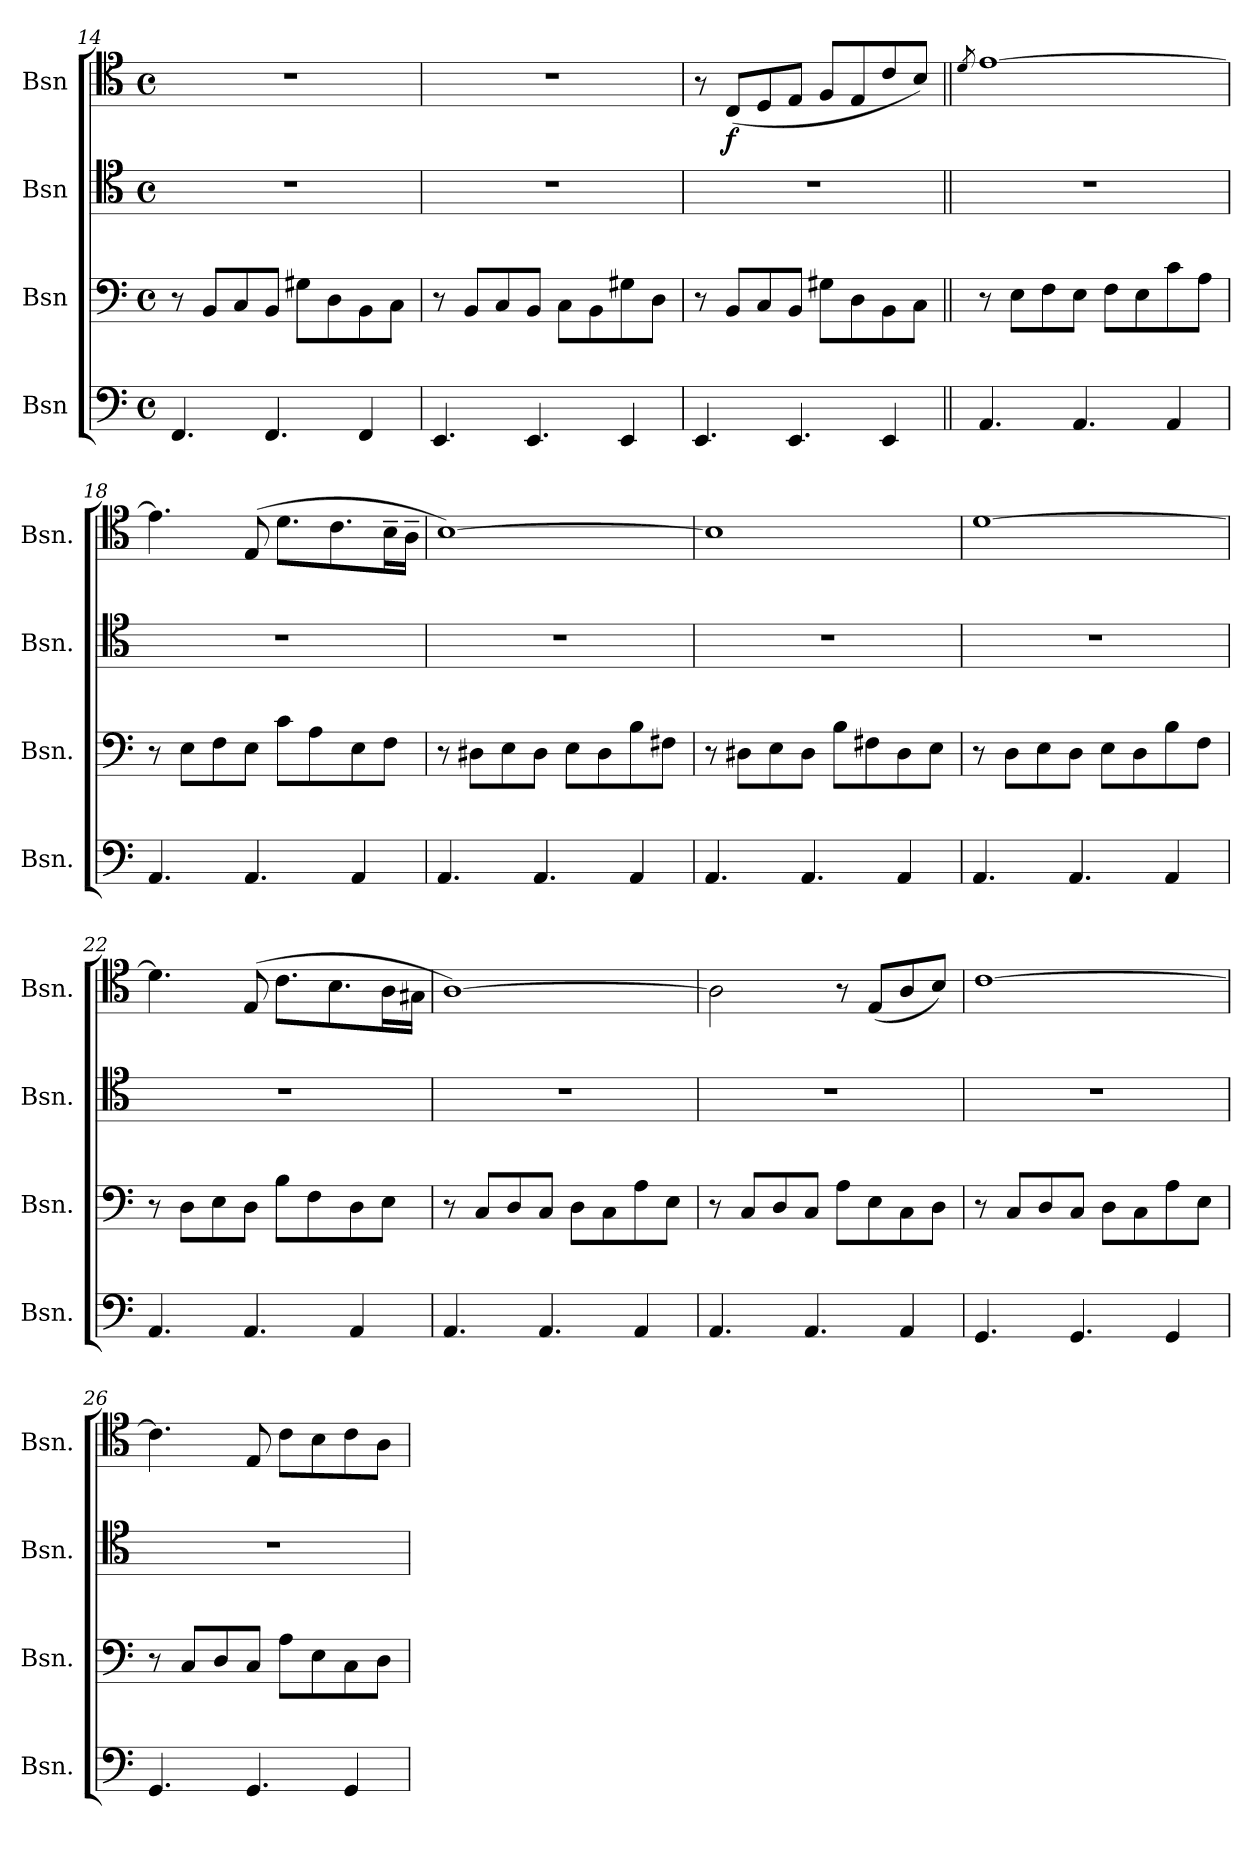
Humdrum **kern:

**kern	**kern	**kern	**kern	**dynam
*part4	*part3	*part2	*part1	*part1
*staff4	*staff3	*staff2	*staff1	*staff1
*I"Bsn	*I"Bsn	*I"Bsn	*I"Bsn	*
*I'Bsn.	*I'Bsn.	*I'Bsn.	*I'Bsn.	*
*clefF4	*clefF4	*clefC4	*clefC4	*
*k[]	*k[]	*k[]	*k[]	*
*M4/4	*M4/4	*M4/4	*M4/4	*
*met(c)	*met(c)	*met(c)	*met(c)	*
=14	=14	=14	=14	=14
4.FF/	8r	1r	1r	.
.	8BB/L	.	.	.
.	8C/	.	.	.
4.FF/	8BB/J	.	.	.
.	8G#X\L	.	.	.
.	8D\	.	.	.
4FF/	8BB\	.	.	.
.	8C\J	.	.	.
!!LO:LB:g=z
=15	=15	=15	=15	=15
4.EE/	8r	1r	1r	.
.	8BB/L	.	.	.
.	8C/	.	.	.
4.EE/	8BB/J	.	.	.
.	8C\L	.	.	.
.	8BB\	.	.	.
4EE/	8G#X\	.	.	.
.	8D\J	.	.	.
=16	=16	=16	=16	=16
4.EE/	8r	1r	8r	.
!	!	!	!	!LO:DY:b
.	8BB/L	.	(<8C/L	f
.	8C/	.	8D/	.
4.EE/	8BB/J	.	8E/J	.
.	8G#X\L	.	8F/L	.
.	8D\	.	8E/	.
4EE/	8BB\	.	8c/	.
.	8C\J	.	8B/J)	.
=17||	=17||	=17||	=17||	=17||
!!LO:REH:place=s1:a:B:fs=14:t=2
*	*	*	*MM135	*
.	.	.	8qd/	.
4.AA/	8r	1r	[1e	.
.	8E\L	.	.	.
.	8F\	.	.	.
4.AA/	8E\J	.	.	.
.	8F\L	.	.	.
.	8E\	.	.	.
4AA/	8c\	.	.	.
.	8A\J	.	.	.
=18	=18	=18	=18	=18
4.AA/	8r	1r	4.e\]	.
.	8E\L	.	.	.
.	8F\	.	.	.
4.AA/	8E\J	.	(>8E/	.
.	8c\L	.	8.d\L	.
.	8A\	.	.	.
.	.	.	8.c\	.
4AA/	8E\	.	.	.
.	8F\J	.	16B~\L	.
.	.	.	16A~\JJ	.
=19	=19	=19	=19	=19
4.AA/	8r	1r	[1B)	.
.	8D#X\L	.	.	.
.	8E\	.	.	.
4.AA/	8D#\J	.	.	.
.	8E\L	.	.	.
.	8D#\	.	.	.
4AA/	8B\	.	.	.
.	8F#X\J	.	.	.
=20	=20	=20	=20	=20
4.AA/	8r	1r	1B]	.
.	8D#X\L	.	.	.
.	8E\	.	.	.
4.AA/	8D#\J	.	.	.
.	8B\L	.	.	.
.	8F#X\	.	.	.
4AA/	8D#\	.	.	.
.	8E\J	.	.	.
!!LO:PB:g=z
=21	=21	=21	=21	=21
4.AA/	8r	1r	[1d	.
.	8D\L	.	.	.
.	8E\	.	.	.
4.AA/	8D\J	.	.	.
.	8E\L	.	.	.
.	8D\	.	.	.
4AA/	8B\	.	.	.
.	8F\J	.	.	.
=22	=22	=22	=22	=22
4.AA/	8r	1r	4.d\]	.
.	8D\L	.	.	.
.	8E\	.	.	.
4.AA/	8D\J	.	(>8E/	.
.	8B\L	.	8.c\L	.
.	8F\	.	.	.
.	.	.	8.B\	.
4AA/	8D\	.	.	.
.	8E\J	.	16A\L	.
.	.	.	16G#X\JJ	.
=23	=23	=23	=23	=23
4.AA/	8r	1r	[1A)	.
.	8C/L	.	.	.
.	8D/	.	.	.
4.AA/	8C/J	.	.	.
.	8D\L	.	.	.
.	8C\	.	.	.
4AA/	8A\	.	.	.
.	8E\J	.	.	.
=24	=24	=24	=24	=24
4.AA/	8r	1r	2A\]	.
.	8C/L	.	.	.
.	8D/	.	.	.
4.AA/	8C/J	.	.	.
.	8A\L	.	8r	.
.	8E\	.	(<8E/L	.
4AA/	8C\	.	8A/	.
.	8D\J	.	8B/J)	.
=25	=25	=25	=25	=25
4.GG/	8r	1r	[1c	.
.	8C/L	.	.	.
.	8D/	.	.	.
4.GG/	8C/J	.	.	.
.	8D\L	.	.	.
.	8C\	.	.	.
4GG/	8A\	.	.	.
.	8E\J	.	.	.
=26	=26	=26	=26	=26
4.GG/	8r	1r	4.c\]	.
.	8C/L	.	.	.
.	8D/	.	.	.
4.GG/	8C/J	.	8E/	.
.	8A\L	.	8c\L	.
.	8E\	.	8B\	.
4GG/	8C\	.	8c\	.
.	8D\J	.	8A\J	.
=	=	=	=	=
*-	*-	*-	*-	*-
